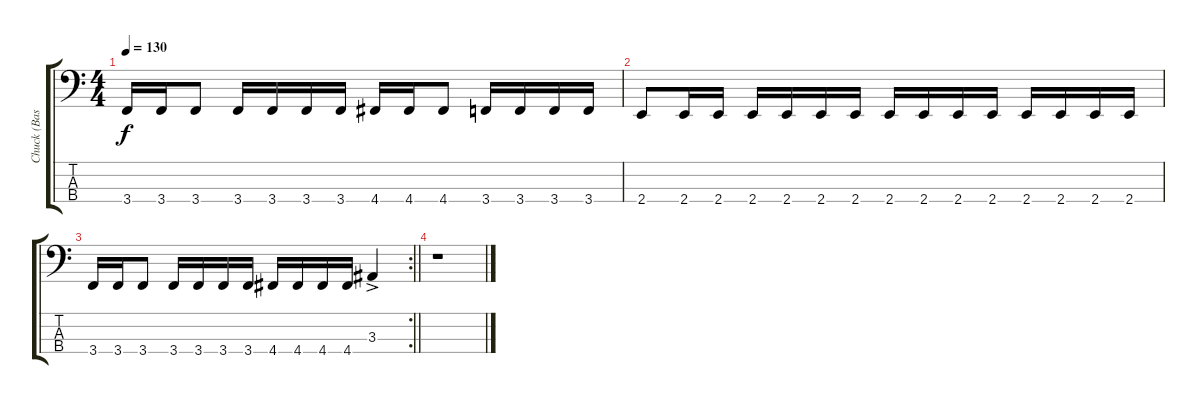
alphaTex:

\track ("Chuck (Bass)" "Chuck (Bas") {instrument electricbasspick}
\staff {score tabs}
\tuning (F2 C2 G1 D1) {hide}
\ts (4 4)
\tempo 130
\clef f4
\ks c
3.4.16{dy f} 3.4.16 3.4.8 3.4.16 3.4.16 3.4.16 3.4.16 4.4.16 4.4.16 4.4.8 3.4.16 3.4.16 3.4.16 3.4.16 |
2.4.8 2.4.16 2.4.16 2.4.16 2.4.16 2.4.16 2.4.16 2.4.16 2.4.16 2.4.16 2.4.16 2.4.16 2.4.16 2.4.16 2.4.16 |
\rc 2
\barLineRight lightlight
3.4.16 3.4.16 3.4.8 3.4.16 3.4.16 3.4.16 3.4.16 4.4.16 4.4.16 4.4.16 4.4.16 3.3{ac}.4 |
r.1
